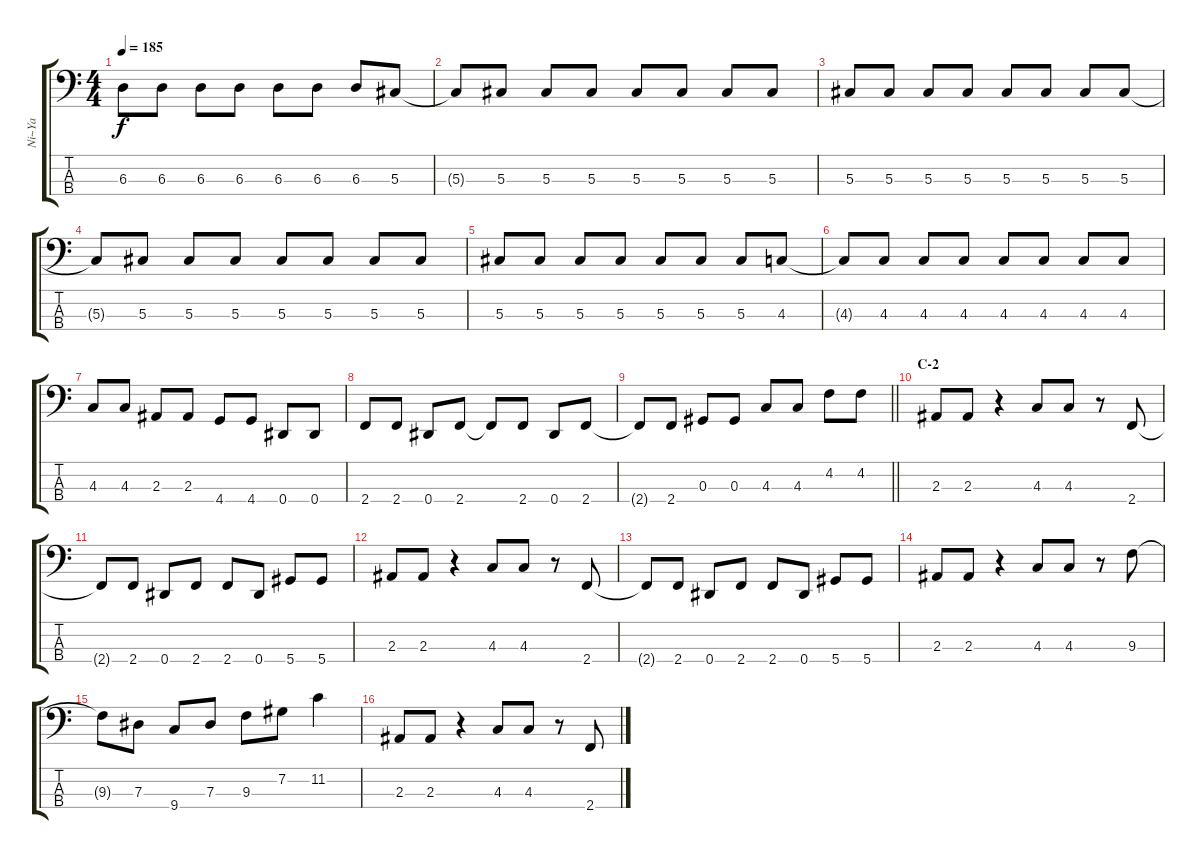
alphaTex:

\track ("Ni~Ya" "Ni~Ya") {instrument electricbasspick}
\staff {score tabs}
\tuning (Gb2 Db2 Ab1 Eb1) {hide}
\ts (4 4)
\tempo 185
\clef f4
\ks c
6.3.8{dy f} 6.3.8 6.3.8 6.3.8 6.3.8 6.3.8 6.3.8 5.3.8 |
5.3{t}.8 5.3.8 5.3.8 5.3.8 5.3.8 5.3.8 5.3.8 5.3.8 |
5.3.8 5.3.8 5.3.8 5.3.8 5.3.8 5.3.8 5.3.8 5.3.8 |
5.3{t}.8 5.3.8 5.3.8 5.3.8 5.3.8 5.3.8 5.3.8 5.3.8 |
5.3.8 5.3.8 5.3.8 5.3.8 5.3.8 5.3.8 5.3.8 4.3.8 |
4.3{t}.8 4.3.8 4.3.8 4.3.8 4.3.8 4.3.8 4.3.8 4.3.8 |
4.3.8 4.3.8 2.3.8 2.3.8 4.4.8 4.4.8 0.4.8 0.4.8 |
2.4.8 2.4.8 0.4.8 2.4.8 2.4{t}.8 2.4.8 0.4.8 2.4.8 |
\barLineRight lightlight
2.4{t}.8 2.4.8 0.3.8 0.3.8 4.3.8 4.3.8 4.2.8 4.2.8 |
\section ("" "C-2")
2.3.8 2.3.8 r.4 4.3.8 4.3.8 r.8 2.4.8 |
2.4{t}.8 2.4.8 0.4.8 2.4.8 2.4.8 0.4.8 5.4.8 5.4.8 |
2.3.8 2.3.8 r.4 4.3.8 4.3.8 r.8 2.4.8 |
2.4{t}.8 2.4.8 0.4.8 2.4.8 2.4.8 0.4.8 5.4.8 5.4.8 |
2.3.8 2.3.8 r.4 4.3.8 4.3.8 r.8 9.3.8 |
9.3{t}.8 7.3.8 9.4.8 7.3.8 9.3.8 7.2.8 11.2.4 |
2.3.8 2.3.8 r.4 4.3.8 4.3.8 r.8 2.4.8
